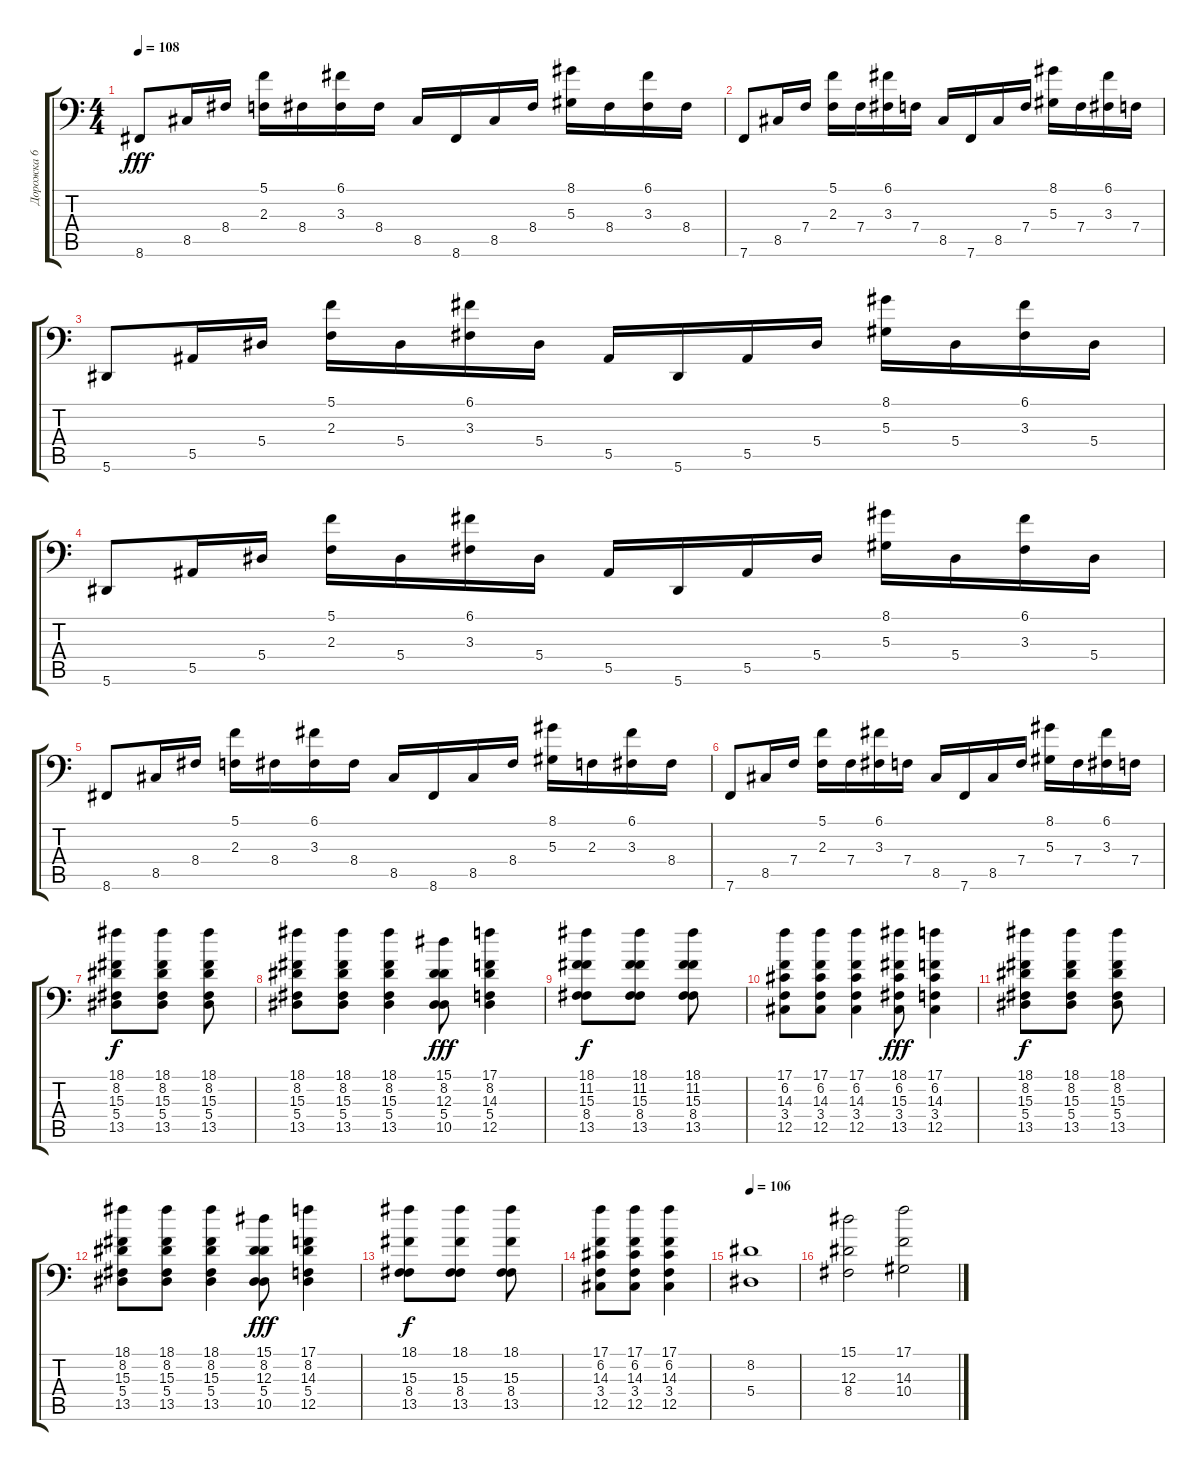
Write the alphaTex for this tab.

\track ("Дорожка 6" "Дорожка 6") {instrument stringensemble1}
\staff {score tabs}
\tuning (C4 G3 Eb3 Bb2 F2 Bb1) {hide}
\ts (4 4)
\tempo 108
\clef f4
\ks c
8.6.8{dy fff} 8.5.16 8.4.16 (5.1 2.3).16 8.4.16 (6.1 3.3).16 8.4.16 8.5.16 8.6.16 8.5.16 8.4.16 (8.1 5.3).16 8.4.16 (6.1 3.3).16 8.4.16 |
7.6.8 8.5.16 7.4.16 (5.1 2.3).16 7.4.16 (6.1 3.3).16 7.4.16 8.5.16 7.6.16 8.5.16 7.4.16 (8.1 5.3).16 7.4.16 (6.1 3.3).16 7.4.16 |
5.6.8 5.5.16 5.4.16 (5.1 2.3).16 5.4.16 (6.1 3.3).16 5.4.16 5.5.16 5.6.16 5.5.16 5.4.16 (8.1 5.3).16 5.4.16 (6.1 3.3).16 5.4.16 |
5.6.8 5.5.16 5.4.16 (5.1 2.3).16 5.4.16 (6.1 3.3).16 5.4.16 5.5.16 5.6.16 5.5.16 5.4.16 (8.1 5.3).16 5.4.16 (6.1 3.3).16 5.4.16 |
8.6.8 8.5.16 8.4.16 (5.1 2.3).16 8.4.16 (6.1 3.3).16 8.4.16 8.5.16 8.6.16 8.5.16 8.4.16 (8.1 5.3).16 2.3.16 (6.1 3.3).16 8.4.16 |
7.6.8 8.5.16 7.4.16 (5.1 2.3).16 7.4.16 (6.1 3.3).16 7.4.16 8.5.16 7.6.16 8.5.16 7.4.16 (8.1 5.3).16 7.4.16 (6.1 3.3).16 7.4.16 |
(18.1 8.2 15.3 5.4 13.5).8{dy f} (18.1 8.2 15.3 5.4 13.5).8 (18.1 8.2 15.3 5.4 13.5).8 |
(18.1 8.2 15.3 5.4 13.5).8 (18.1 8.2 15.3 5.4 13.5).8 (18.1 8.2 15.3 5.4 13.5).4 (15.1 8.2 12.3 5.4 10.5).8{dy fff} (17.1 8.2 14.3 5.4 12.5).4 |
(18.1 11.2 15.3 8.4 13.5).8{dy f} (18.1 11.2 15.3 8.4 13.5).8 (18.1 11.2 15.3 8.4 13.5).8 |
(17.1 6.2 14.3 3.4 12.5).8 (17.1 6.2 14.3 3.4 12.5).8 (17.1 6.2 14.3 3.4 12.5).4 (18.1 6.2 15.3 3.4 13.5).8{dy fff} (17.1 6.2 14.3 3.4 12.5).4 |
(18.1 8.2 15.3 5.4 13.5).8{dy f} (18.1 8.2 15.3 5.4 13.5).8 (18.1 8.2 15.3 5.4 13.5).8 |
(18.1 8.2 15.3 5.4 13.5).8 (18.1 8.2 15.3 5.4 13.5).8 (18.1 8.2 15.3 5.4 13.5).4 (15.1 8.2 12.3 5.4 10.5).8{dy fff} (17.1 8.2 14.3 5.4 12.5).4 |
(18.1 15.3 8.4 13.5).8{dy f} (18.1 15.3 8.4 13.5).8 (18.1 15.3 8.4 13.5).8 |
(17.1 6.2 14.3 3.4 12.5).8 (17.1 6.2 14.3 3.4 12.5).8 (17.1 6.2 14.3 3.4 12.5).4 |
\tempo 106
(8.2 5.4).1 |
(15.1 12.3 8.4).2 (17.1 14.3 10.4).2
